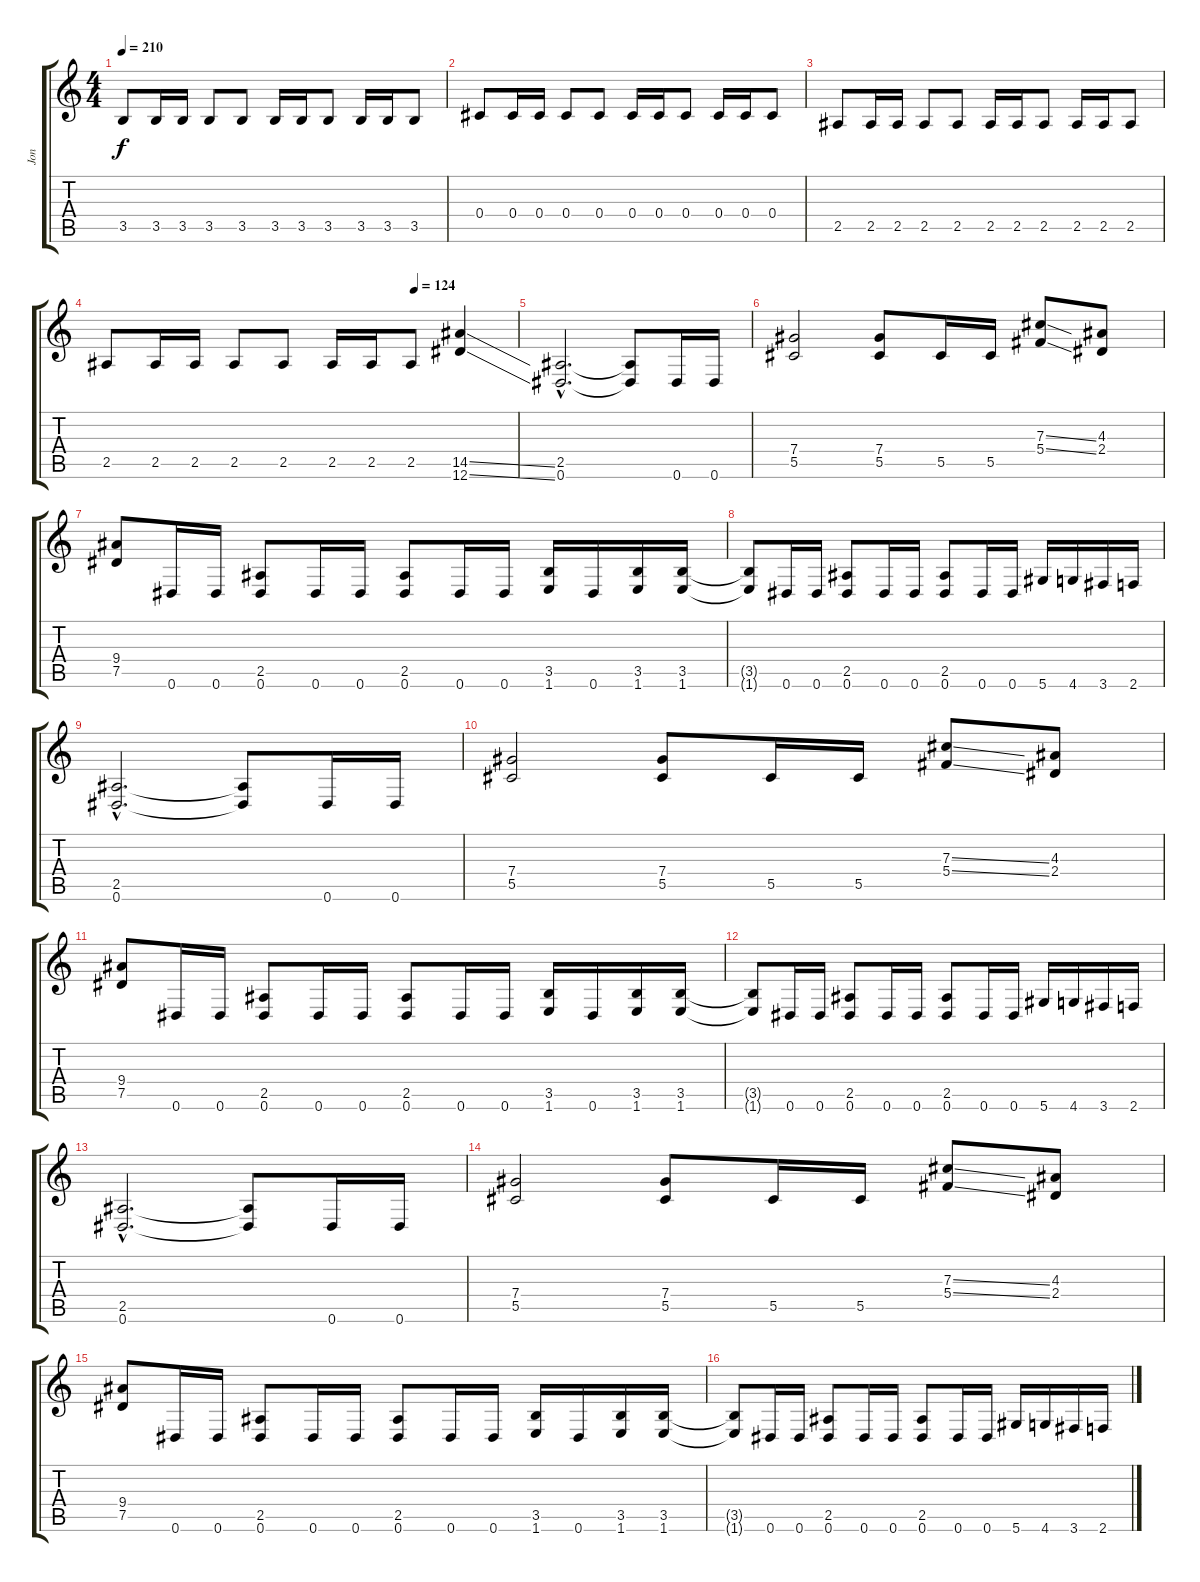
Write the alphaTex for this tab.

\track ("Jon" "Jon") {instrument distortionguitar}
\staff {score tabs}
\tuning (Eb4 Bb3 Gb3 Db3 Ab2 Eb2) {hide}
\ts (4 4)
\tempo 210
\clef g2
\ks c
3.5.8{dy f} 3.5.16 3.5.16 3.5.8 3.5.8 3.5.16 3.5.16 3.5.8 3.5.16 3.5.16 3.5.8 |
0.4.8 0.4.16 0.4.16 0.4.8 0.4.8 0.4.16 0.4.16 0.4.8 0.4.16 0.4.16 0.4.8 |
2.5.8 2.5.16 2.5.16 2.5.8 2.5.8 2.5.16 2.5.16 2.5.8 2.5.16 2.5.16 2.5.8 |
\tempo (124 0.75)
2.5.8 2.5.16 2.5.16 2.5.8 2.5.8 2.5.16 2.5.16 2.5.8 (14.5{ss} 12.6{ss}).4 |
(2.5{hac} 0.6{hac}).2{d} (2.5{t} 0.6{t}).8 0.6.16 0.6.16 |
(7.4 5.5).2 (7.4 5.5).8 5.5.16 5.5.16 (7.3{ss} 5.4{ss}).8 (4.3 2.4).8 |
(9.4 7.5).8 0.6.16 0.6.16 (2.5 0.6).8 0.6.16 0.6.16 (2.5 0.6).8 0.6.16 0.6.16 (3.5 1.6).16 0.6.16 (3.5 1.6).16 (3.5 1.6).16 |
(3.5{t} 1.6{t}).8 0.6.16 0.6.16 (2.5 0.6).8 0.6.16 0.6.16 (2.5 0.6).8 0.6.16 0.6.16 5.6.16 4.6.16 3.6.16 2.6.16 |
(2.5{hac} 0.6{hac}).2{d} (2.5{t} 0.6{t}).8 0.6.16 0.6.16 |
(7.4 5.5).2 (7.4 5.5).8 5.5.16 5.5.16 (7.3{ss} 5.4{ss}).8 (4.3 2.4).8 |
(9.4 7.5).8 0.6.16 0.6.16 (2.5 0.6).8 0.6.16 0.6.16 (2.5 0.6).8 0.6.16 0.6.16 (3.5 1.6).16 0.6.16 (3.5 1.6).16 (3.5 1.6).16 |
(3.5{t} 1.6{t}).8 0.6.16 0.6.16 (2.5 0.6).8 0.6.16 0.6.16 (2.5 0.6).8 0.6.16 0.6.16 5.6.16 4.6.16 3.6.16 2.6.16 |
(2.5{hac} 0.6{hac}).2{d} (2.5{t} 0.6{t}).8 0.6.16 0.6.16 |
(7.4 5.5).2 (7.4 5.5).8 5.5.16 5.5.16 (7.3{ss} 5.4{ss}).8 (4.3 2.4).8 |
(9.4 7.5).8 0.6.16 0.6.16 (2.5 0.6).8 0.6.16 0.6.16 (2.5 0.6).8 0.6.16 0.6.16 (3.5 1.6).16 0.6.16 (3.5 1.6).16 (3.5 1.6).16 |
(3.5{t} 1.6{t}).8 0.6.16 0.6.16 (2.5 0.6).8 0.6.16 0.6.16 (2.5 0.6).8 0.6.16 0.6.16 5.6.16 4.6.16 3.6.16 2.6.16
